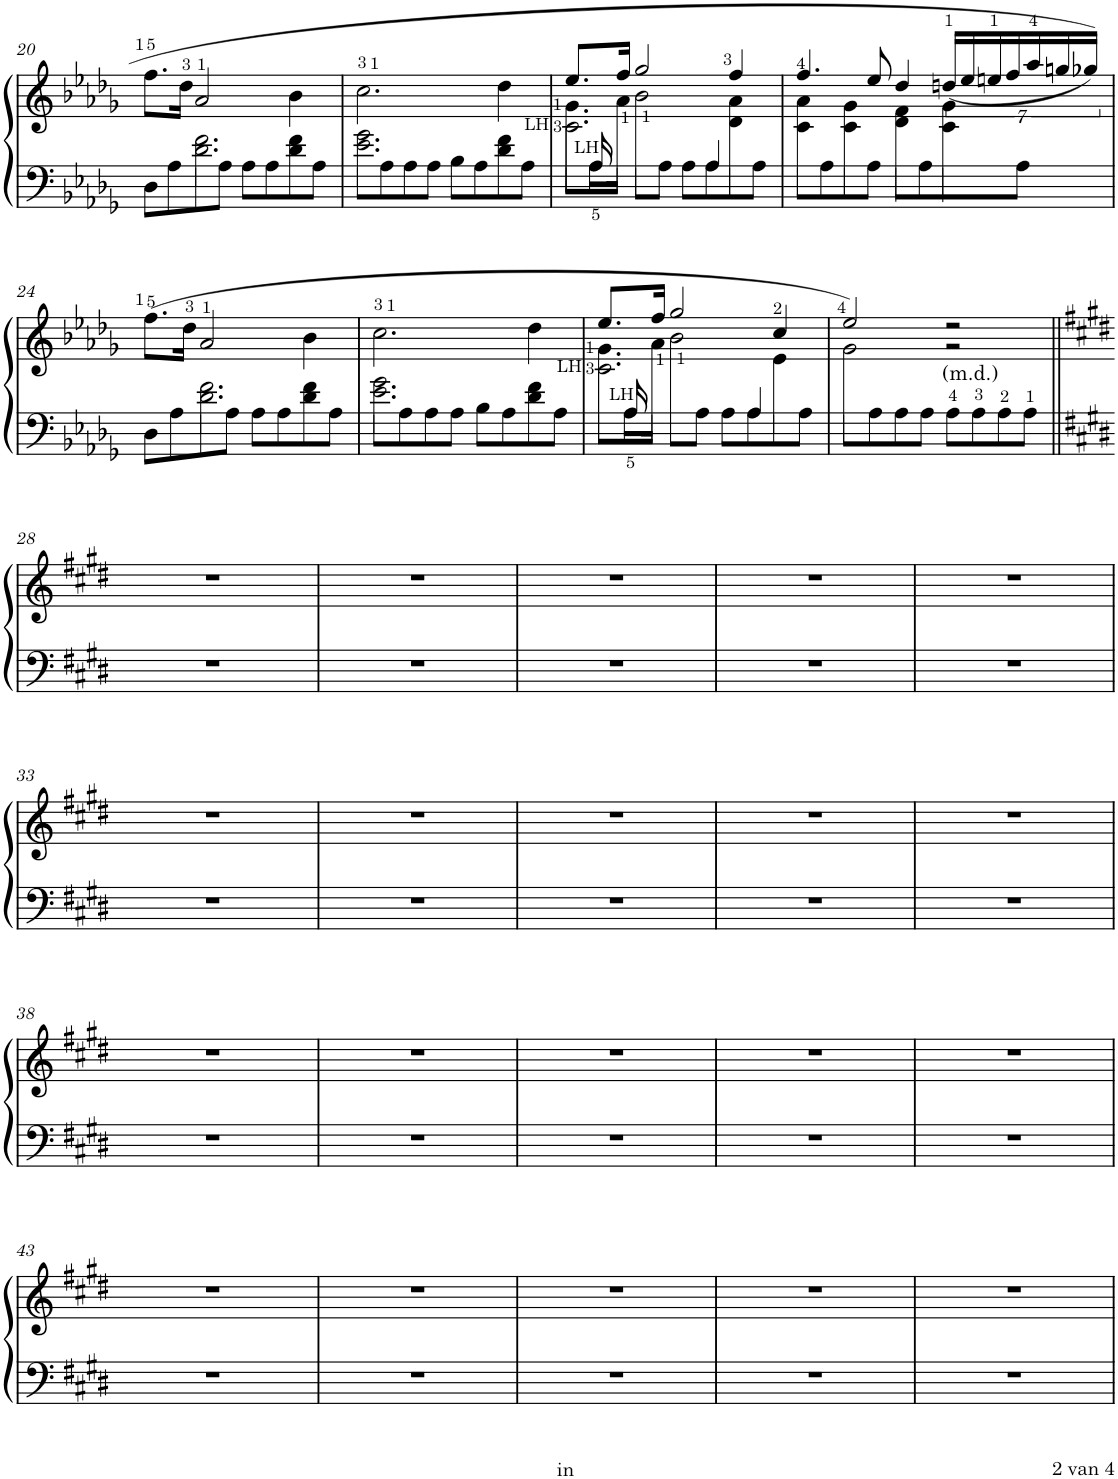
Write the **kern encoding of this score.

**kern	**kern
*part1	*part1
*staff2	*staff1
*I"Piano	*
*I'Pno.	*
!!LO:PB:g=z
*clefF4	*clefG2
*k[b-e-a-d-g-]	*k[b-e-a-d-g-]
*M4/4	*M4/4
*met(c)	*met(c)
=20	=20
*^	*
8D-\L	4ryy	8.ff\L
8A-\	.	.
.	.	16dd-\Jk
8A-\	2.d-\ 2.f\	2a-/
8A-\J	.	.
8A-\L	.	.
8A-\	.	.
8d-\ 8f\	.	4b-\
8A-\J	.	.
=21	=21	=21
8A-\L	2.e-\ 2.g-\	2.cc\
8A-\	.	.
8A-\	.	.
8A-\J	.	.
8B-\L	.	.
8A-\	.	.
8d-\ 8f\	4ryy	4dd-\
8A-\J	.	.
=22	=22	=22
*	*	*^
*	*	*	*^
!	!	!LO:TX:b:t=LH	!	!
8A-\L	8ryy	8.ee-/L	8.g->\L	2.c\
!LO:TX:a:t=LH	!	!	!	!
16A-\L	16A-/	.	.	.
16A-\JJ	4..ryy	16ff/Jk	16a-\Jk	.
8A-\L	.	2gg-/	2b-\	.
8A-\J	.	.	.	.
8A-\L	.	.	.	.
8A-\	4A-/	.	.	.
8A-\	.	4ff/	4d-\ 4a-\	4ryy
8A-\J	8ryy	.	.	.
*v	*v	*	*	*
*	*	*v	*v
=23	=23	=23
8A-\L	4.ff/	4c\ 4a-\
8A-\	.	.
8A-\	.	4c\ 4g-\
8A-\J	8ee-/	.
8A-\L	4dd-/	4d-\ 4f\
8A-\	.	.
8A-\	(<28ddn/LL	4c\ 4g-\
.	28ee-/	.
.	28een/	.
.	28ff/	.
8A-\J	.	.
.	28aa-/	.
.	28ggn/	.
.	28gg-X/JJ)	.
*	*v	*v
!!LO:LB:g=z
=24	=24
*^	*
8D-\L	4ryy	(8.ff\L
8A-\	.	.
.	.	16dd-\Jk
8A-\	2.d-\ 2.f\	2a-/
8A-\J	.	.
8A-\L	.	.
8A-\	.	.
8d-\ 8f\	.	4b-\
8A-\J	.	.
=25	=25	=25
8A-\L	2.e-\ 2.g-\	2.cc\
8A-\	.	.
8A-\	.	.
8A-\J	.	.
8B-\L	.	.
8A-\	.	.
8d-\ 8f\	4ryy	4dd-\
8A-\J	.	.
=26	=26	=26
*	*	*^
*	*	*	*^
!	!	!LO:TX:b:t=LH	!	!
8A-\L	8ryy	8.ee-/L	8.g->\L	2.c\
!LO:TX:a:t=LH	!	!	!	!
16A-\L	16A-/	.	.	.
16A-\JJ	4..ryy	16ff/Jk	16a-\Jk	.
8A-\L	.	2gg-/	2b-\	.
8A-\J	.	.	.	.
8A-\L	.	.	.	.
8A-\	4A-/	.	.	.
8A-\	.	4cc/	4e-\	4ryy
8A-\J	8ryy	.	.	.
*v	*v	*	*	*
*	*	*v	*v
=27	=27	=27
8A-\L	2ee-/)	2g-\
8A-\	.	.
8A-\	.	.
8A-\J	.	.
!LO:TX:a:t=(m.d.)	!	!
8A->\L	2r	2r
8A->\	.	.
8A->\	.	.
8A->\J	.	.
*	*v	*v
!!LO:LB:g=z
=28||	=28||
*k[f#c#g#d#]	*k[f#c#g#d#]
1r	1r
=29	=29
1r	1r
=30	=30
1r	1r
=31	=31
1r	1r
=32	=32
1r	1r
!!LO:LB:g=z
=33	=33
1r	1r
=34	=34
1r	1r
=35	=35
1r	1r
=36	=36
1r	1r
=37	=37
1r	1r
!!LO:LB:g=z
=38	=38
1r	1r
=39	=39
1r	1r
=40	=40
1r	1r
=41	=41
1r	1r
=42	=42
1r	1r
!!LO:LB:g=z
=43	=43
1r	1r
=44	=44
1r	1r
=45	=45
1r	1r
=46	=46
1r	1r
=47	=47
1r	1r
=	=
*-	*-
